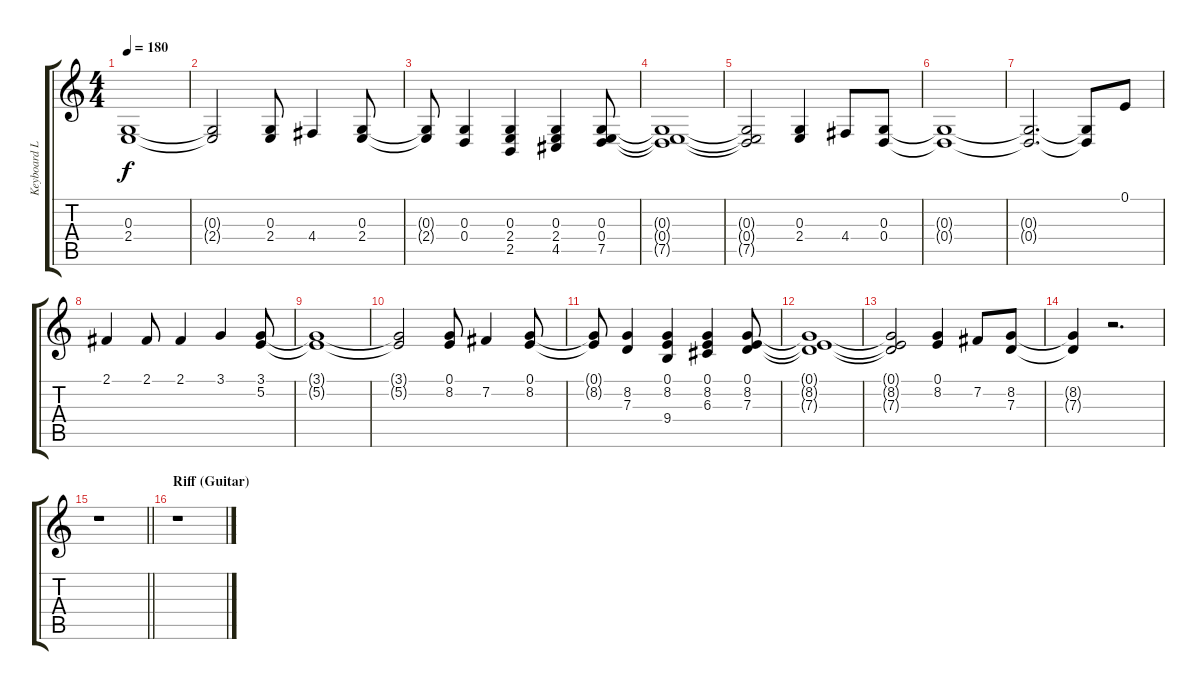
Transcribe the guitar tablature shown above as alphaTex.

\track ("Keyboard L" "Keyboard L") {instrument electricgrandpiano}
\staff {score tabs}
\tuning (E4 B3 G3 D3 A2 E2) {hide}
\ts (4 4)
\tempo 180
\clef g2
\ks c
(0.3{t} 2.4{t}).1{dy f} |
(0.3{t} 2.4{t}).2 (0.3 2.4).8 4.4.4 (0.3 2.4).8 |
(0.3{t} 2.4{t}).8 (0.3 0.4).4 (0.3 2.4 2.5).4 (0.3 2.4 4.5).4 (0.3 0.4 7.5).8 |
(0.3{t} 0.4{t} 7.5{t}).1 |
(0.3{t} 0.4{t} 7.5{t}).2 (0.3 2.4).4 4.4.8 (0.3 0.4).8 |
(0.3{t} 0.4{t}).1 |
(0.3{t} 0.4{t}).2{d} (0.3{t} 0.4{t}).8 0.1.8 |
2.1.4 2.1.8 2.1.4 3.1.4 (3.1 5.2).8 |
(3.1{t} 5.2{t}).1 |
(3.1{t} 5.2{t}).2 (0.1 8.2).8 7.2.4 (0.1 8.2).8 |
(0.1{t} 8.2{t}).8 (8.2 7.3).4 (0.1 8.2 9.4).4 (0.1 8.2 6.3).4 (0.1 8.2 7.3).8 |
(0.1{t} 8.2{t} 7.3{t}).1 |
(0.1{t} 8.2{t} 7.3{t}).2 (0.1 8.2).4 7.2.8 (8.2 7.3).8 |
(8.2{t} 7.3{t}).4 r.2{d} |
\barLineRight lightlight
r.1 |
\section ("" "Riff (Guitar)")
r.1
